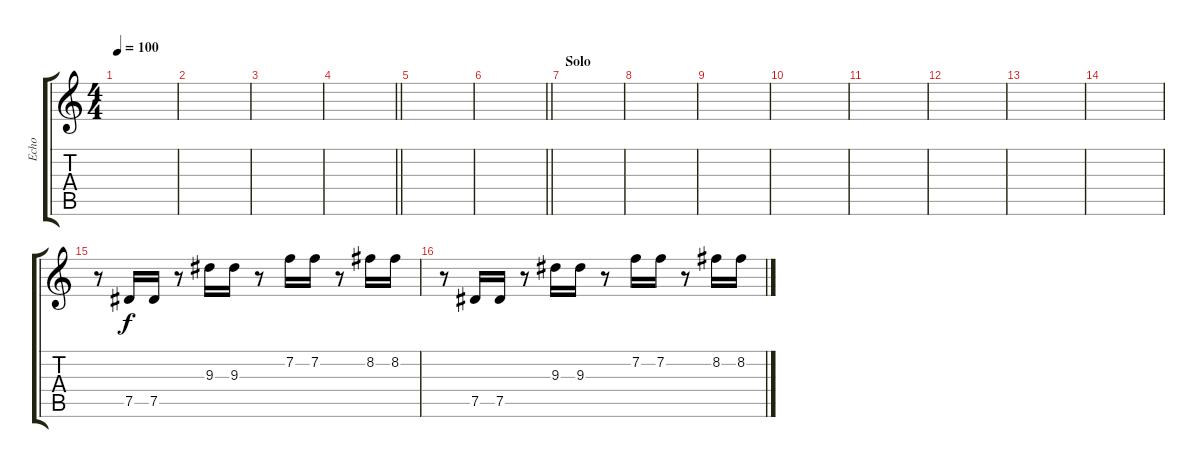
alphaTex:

\track ("Echo" "Echo") {instrument electricguitarjazz}
\staff {score tabs}
\tuning (Eb4 Bb3 Gb3 Db3 Ab2 Eb2) {hide}
\ts (4 4)
\tempo 100
\clef g2
\ks c
|
|
|
\barLineRight lightlight
|
|
\barLineRight lightlight
|
\section ("" "Solo")
|
|
|
|
|
|
|
|
r.8{volume 6} 7.5.16 7.5.16 r.8 9.3.16 9.3.16 r.8 7.2.16 7.2.16 r.8 8.2.16 8.2.16 |
r.8 7.5.16 7.5.16 r.8 9.3.16 9.3.16 r.8 7.2.16 7.2.16 r.8 8.2.16 8.2.16
